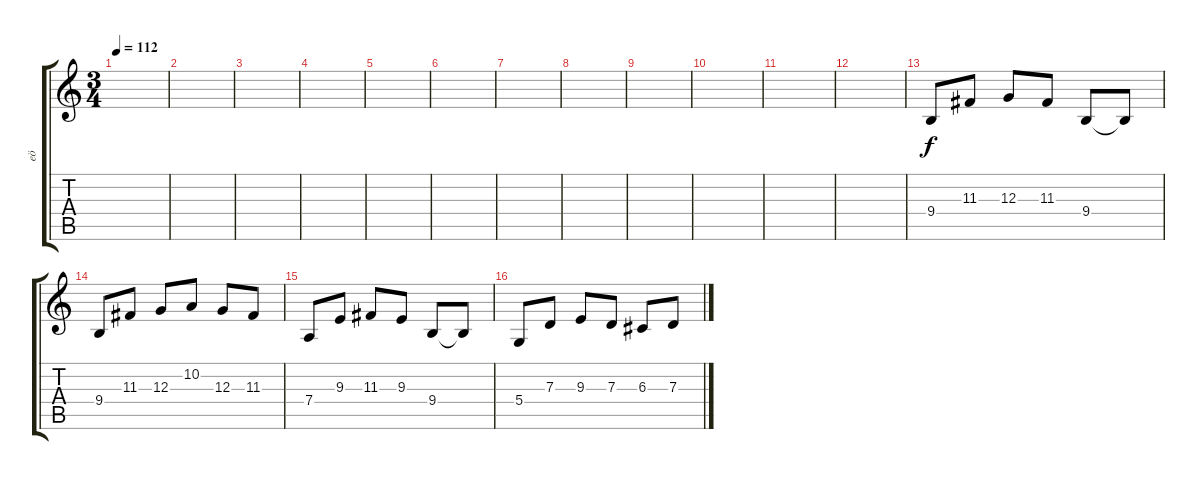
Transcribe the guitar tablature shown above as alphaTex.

\track ("eö" "eö") {instrument stringensemble1}
\staff {score tabs}
\tuning (E4 B3 G3 D3 A2 E2) {hide}
\ts (3 4)
\tempo 112
\clef g2
\ks c
|
|
|
|
|
|
|
|
|
|
|
|
9.4.8 11.3.8 12.3.8 11.3.8 9.4.8 9.4{t}.8 |
9.4.8 11.3.8 12.3.8 10.2.8 12.3.8 11.3.8 |
7.4.8 9.3.8 11.3.8 9.3.8 9.4.8 9.4{t}.8 |
5.4.8 7.3.8 9.3.8 7.3.8 6.3.8 7.3.8
